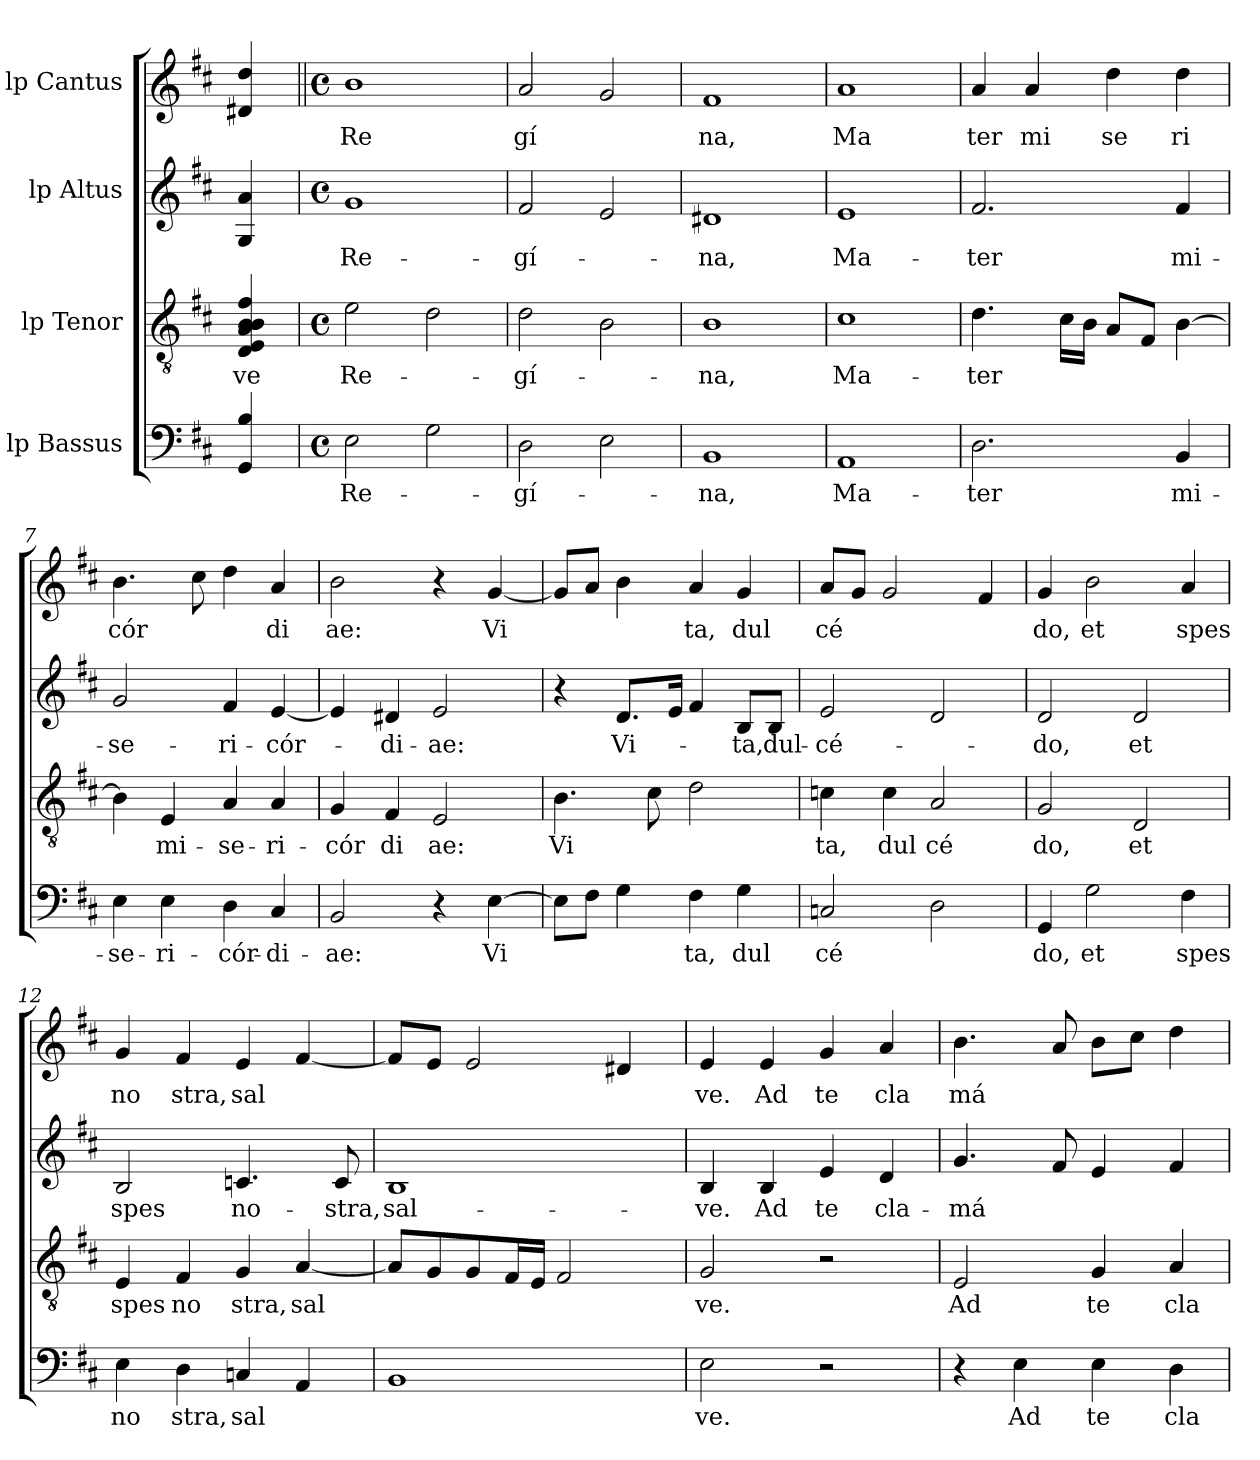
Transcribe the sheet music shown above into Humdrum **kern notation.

**kern	**text	**kern	**text	**kern	**text	**kern	**text
*part4	*part4	*part3	*part3	*part2	*part2	*part1	*part1
*staff4	*staff4	*staff3	*staff3	*staff2	*staff2	*staff1	*staff1
*I"lp Bassus	*	*I"lp Tenor	*	*I"lp Altus	*	*I"lp Cantus	*
!!LO:PB:g=z
*stria5	*	*stria5	*	*stria5	*	*stria5	*
*clefF4	*	*clefGv2	*	*clefG2	*	*clefG2	*
*k[f#c#]	*	*k[f#c#]	*	*k[f#c#]	*	*k[f#c#]	*
*D:	*	*D:	*	*D:	*	*D:	*
=1	=1	=1	=1	=1	=1	=1	=1
!	!	!	!LO:LY:b:cj	!	!	!	!
*	*	*	*	*^	*	*	*
4B/ 4GG/	.	4f#/ 4D/ 4B/ 4A/ 4B/ 4E/	-ve	4a/ 4G/	64ryy	.	4dd/ 4d#X/	.
.	.	.	.	.	8...ryy	.	.	.
*	*	*	*	*v	*v	*	*	*
=2	=2||	=2	=2||	=2	=2||	=2||	=2||
*M4/4	*	*M4/4	*	*M4/4	*	*M4/4	*
*met(c)	*	*met(c)	*	*met(c)	*	*met(c)	*
*	*	*	*	*^	*	*	*
!	!LO:LY:b:cj	!	!LO:LY:b:cj	!	!	!LO:LY:b:cj	!	!LO:LY:b:cj
*	*	*	*	*v	*v	*	*	*
2E\	Re-	2e\	Re-	1g	Re-	1b	Re
2G\	.	2d\	.	.	.	.	.
=3	=3	=3	=3	=3	=3	=3	=3
!	!LO:LY:b:cj	!	!LO:LY:b:cj	!	!LO:LY:b:cj	!	!LO:LY:b:cj
2D\	-gí-	2d\	-gí-	2f#/	-gí-	2a/	gí
2E\	.	2B\	.	2e/	.	2g/	.
=4	=4	=4	=4	=4	=4	=4	=4
!	!LO:LY:b:cj	!	!LO:LY:b:cj	!	!LO:LY:b:cj	!	!LO:LY:b:cj
1BB	-na,	1B	-na,	1d#X	-na,	1f#	na,
=5	=5	=5	=5	=5	=5	=5	=5
!	!LO:LY:b:cj	!	!LO:LY:b:cj	!	!LO:LY:b:cj	!	!LO:LY:b:cj
1AA	Ma-	1c#	Ma-	1e	Ma-	1a	Ma
=6	=6	=6	=6	=6	=6	=6	=6
!	!LO:LY:b:cj	!	!LO:LY:b	!	!LO:LY:b:cj	!	!LO:LY:b:cj
2.D\	-ter	4.d\	-ter	2.f#/	-ter	4a/	ter
!	!	!	!	!	!	!	!LO:LY:b:cj
.	.	.	.	.	.	4a/	mi
.	.	16c#\L	.	.	.	.	.
.	.	16B\J	.	.	.	.	.
!	!	!	!	!	!	!	!LO:LY:b:cj
.	.	8A/L	.	.	.	4dd\	se
.	.	8F#/J	.	.	.	.	.
!	!LO:LY:b:cj	!	!	!	!LO:LY:b:cj	!	!LO:LY:b:cj
4BB/	mi-	[>4B\	.	4f#/	mi-	4dd\	ri
=7	=7	=7	=7	=7	=7	=7	=7
!	!LO:LY:b:cj	!	!	!	!LO:LY:b:cj	!	!LO:LY:b
4E\	-se-	4B\]	.	2g/	-se-	4.b\	cór
!	!LO:LY:b:cj	!	!LO:LY:b:cj	!	!	!	!
4E\	-ri-	4E/	mi-	.	.	.	.
.	.	.	.	.	.	8cc#\	.
!	!LO:LY:b:cj	!	!LO:LY:b:cj	!	!LO:LY:b:cj	!	!
4D\	-cór-	4A/	-se-	4f#/	-ri-	4dd\	.
!	!LO:LY:b:cj	!	!LO:LY:b:cj	!	!LO:LY:b:cj	!	!LO:LY:b:cj
4C#/	-di-	4A/	-ri-	[>4e/	-cór-	4a/	di
!!LO:LB:g=z
=8	=8	=8	=8	=8	=8	=8	=8
!	!LO:LY:b:cj	!	!LO:LY:b:cj	!	!	!	!LO:LY:b:cj
*	*	*^	*	*	*	*	*
2BB/	-ae:	4G/	64ryy	-cór	4e/]	.	2b\	ae:
.	.	.	2ryy	.	.	.	.	.
!	!	!	!	!LO:LY:b:cj	!	!LO:LY:b:cj	!	!
.	.	4F#/	.	di	4d#X/	-di-	.	.
!	!	!	!	!LO:LY:b:cj	!	!LO:LY:b:cj	!	!
4r	.	2E/	.	ae:	2e/	-ae:	4r	.
.	.	.	4ryy	.	.	.	.	.
!	!LO:LY:b:cj	!	!	!	!	!	!	!LO:LY:b:cj
[>4E\	Vi	.	.	.	.	.	[<4g/	Vi
.	.	.	8...ryy	.	.	.	.	.
=9	=9	=9	=9	=9	=9	=9	=9	=9
!	!	!	!	!LO:LY:b:cj	!	!	!	!
*	*	*v	*v	*	*	*	*	*
8E\L]	.	4.B\	Vi	4r	.	8g/L]	.
8F#\J	.	.	.	.	.	8a/J	.
!	!	!	!	!	!LO:LY:b:cj	!	!
4G\	.	.	.	8.d/L	Vi-	4b\	.
.	.	8c#\	.	.	.	.	.
.	.	.	.	16e/J	.	.	.
!	!LO:LY:b:cj	!	!	!	!	!	!LO:LY:b:cj
4F#\	ta,	2d\	.	4f#/	.	4a/	ta,
!	!LO:LY:b:cj	!	!	!	!LO:LY:b:cj	!	!LO:LY:b:cj
4G\	dul	.	.	8B/L	-ta,	4g/	dul
!	!	!	!	!	!LO:LY:b:cj	!	!
.	.	.	.	8B/J	dul-	.	.
=10	=10	=10	=10	=10	=10	=10	=10
!	!LO:LY:b:cj	!	!LO:LY:b:cj	!	!LO:LY:b:cj	!	!LO:LY:b:cj
2Cn/	cé	4cn\	ta,	2e/	-cé-	8a/L	cé
.	.	.	.	.	.	8g/J	.
!	!	!	!LO:LY:b:cj	!	!	!	!
.	.	4c\	dul	.	.	2g/	.
!	!	!	!LO:LY:b:cj	!	!	!	!
2D\	.	2A/	cé	2d/	.	.	.
.	.	.	.	.	.	4f#/	.
=11	=11	=11	=11	=11	=11	=11	=11
!	!LO:LY:b:cj	!	!LO:LY:b:cj	!	!LO:LY:b:cj	!	!LO:LY:b:cj
4GG/	do,	2G/	do,	2d/	-do,	4g/	do,
!	!LO:LY:b:cj	!	!	!	!	!	!LO:LY:b:cj
2G\	et	.	.	.	.	2b\	et
!	!	!	!LO:LY:b:cj	!	!LO:LY:b:cj	!	!
.	.	2D/	et	2d/	et	.	.
!	!LO:LY:b:cj	!	!	!	!	!	!LO:LY:b:cj
4F#\	spes	.	.	.	.	4a/	spes
=12	=12	=12	=12	=12	=12	=12	=12
!	!LO:LY:b:cj	!	!LO:LY:b:cj	!	!LO:LY:b:cj	!	!LO:LY:b:cj
4E\	no	4E/	spes	2B/	spes	4g/	no
!	!LO:LY:b:cj	!	!LO:LY:b:cj	!	!	!	!LO:LY:b:cj
4D\	stra,	4F#/	no	.	.	4f#/	stra,
!	!LO:LY:b	!	!LO:LY:b:cj	!	!LO:LY:b:cj	!	!LO:LY:b
4Cn/	sal	4G/	stra,	4.cn/	no-	4e/	sal
!	!	!	!LO:LY:b	!	!	!	!
4AA/	.	[<4A/	sal	.	.	[<4f#/	.
!	!	!	!	!	!LO:LY:b:cj	!	!
.	.	.	.	8c/	-stra,	.	.
=13	=13	=13	=13	=13	=13	=13	=13
!	!	!	!	!	!LO:LY:b:cj	!	!
1BB	.	8A/L]	.	1B	sal-	8f#/L]	.
.	.	8G/	.	.	.	8e/J	.
.	.	8G/	.	.	.	2e/	.
.	.	16F#/	.	.	.	.	.
.	.	16E/J	.	.	.	.	.
.	.	2F#/	.	.	.	.	.
.	.	.	.	.	.	4d#X/	.
=14	=14	=14	=14	=14	=14	=14	=14
!	!LO:LY:b:cj	!	!LO:LY:b:cj	!	!LO:LY:b:cj	!	!LO:LY:b:cj
2E\	ve.	2G/	ve.	4B/	-ve.	4e/	ve.
!	!	!	!	!	!LO:LY:b:cj	!	!LO:LY:b:cj
.	.	.	.	4B/	Ad	4e/	Ad
!	!	!	!	!	!LO:LY:b:cj	!	!LO:LY:b:cj
2r	.	2r	.	4e/	te	4g/	te
!	!	!	!	!	!LO:LY:b:cj	!	!LO:LY:b:cj
.	.	.	.	4d/	cla-	4a/	cla
!!LO:LB:g=z
=15	=15	=15	=15	=15	=15	=15	=15
!	!	!	!LO:LY:b:cj	!	!LO:LY:b	!	!LO:LY:b
4r	.	2E/	Ad	4.g/	-má	4.b\	má
!	!LO:LY:b:cj	!	!	!	!	!	!
4E\	Ad	.	.	.	.	.	.
.	.	.	.	8f#/	.	8a/	.
!	!LO:LY:b:cj	!	!LO:LY:b:cj	!	!	!	!
4E\	te	4G/	te	4e/	.	8b\L	.
.	.	.	.	.	.	8cc#\J	.
!	!LO:LY:b:cj	!	!LO:LY:b:cj	!	!	!	!
4D\	cla	4A/	cla	4f#/	.	4dd\	.
=	=	=	=	=	=	=	=
*-	*-	*-	*-	*-	*-	*-	*-
